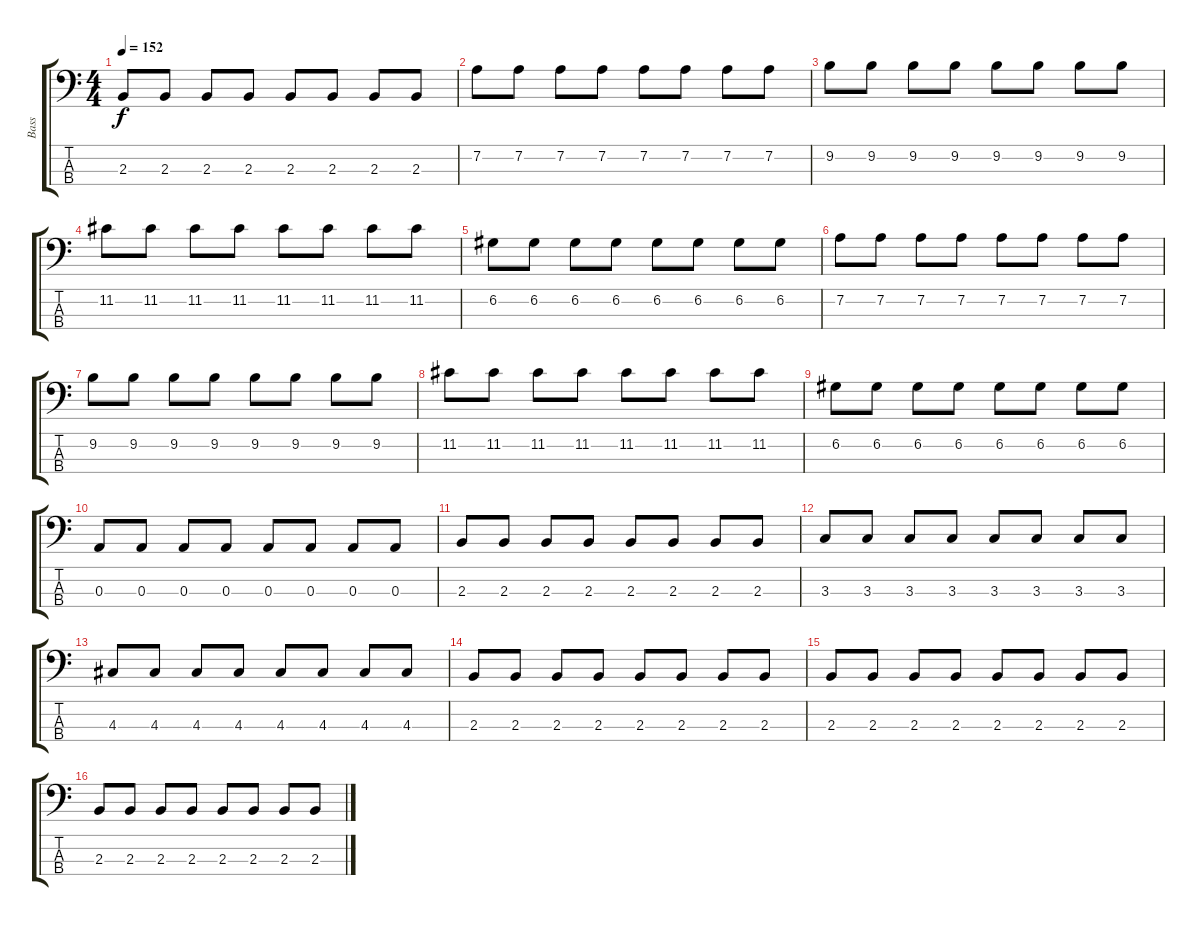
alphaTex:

\track ("Bass" "Bass") {instrument electricbassfinger}
\staff {score tabs}
\tuning (G2 D2 A1 E1) {hide}
\ts (4 4)
\tempo 152
\clef f4
\ks c
2.3.8{dy f} 2.3.8 2.3.8 2.3.8 2.3.8 2.3.8 2.3.8 2.3.8 |
7.2.8 7.2.8 7.2.8 7.2.8 7.2.8 7.2.8 7.2.8 7.2.8 |
9.2.8 9.2.8 9.2.8 9.2.8 9.2.8 9.2.8 9.2.8 9.2.8 |
11.2.8 11.2.8 11.2.8 11.2.8 11.2.8 11.2.8 11.2.8 11.2.8 |
6.2.8 6.2.8 6.2.8 6.2.8 6.2.8 6.2.8 6.2.8 6.2.8 |
7.2.8 7.2.8 7.2.8 7.2.8 7.2.8 7.2.8 7.2.8 7.2.8 |
9.2.8 9.2.8 9.2.8 9.2.8 9.2.8 9.2.8 9.2.8 9.2.8 |
11.2.8 11.2.8 11.2.8 11.2.8 11.2.8 11.2.8 11.2.8 11.2.8 |
6.2.8 6.2.8 6.2.8 6.2.8 6.2.8 6.2.8 6.2.8 6.2.8 |
0.3.8 0.3.8 0.3.8 0.3.8 0.3.8 0.3.8 0.3.8 0.3.8 |
2.3.8 2.3.8 2.3.8 2.3.8 2.3.8 2.3.8 2.3.8 2.3.8 |
3.3.8 3.3.8 3.3.8 3.3.8 3.3.8 3.3.8 3.3.8 3.3.8 |
4.3.8 4.3.8 4.3.8 4.3.8 4.3.8 4.3.8 4.3.8 4.3.8 |
2.3.8 2.3.8 2.3.8 2.3.8 2.3.8 2.3.8 2.3.8 2.3.8 |
2.3.8 2.3.8 2.3.8 2.3.8 2.3.8 2.3.8 2.3.8 2.3.8 |
2.3.8 2.3.8 2.3.8 2.3.8 2.3.8 2.3.8 2.3.8 2.3.8
